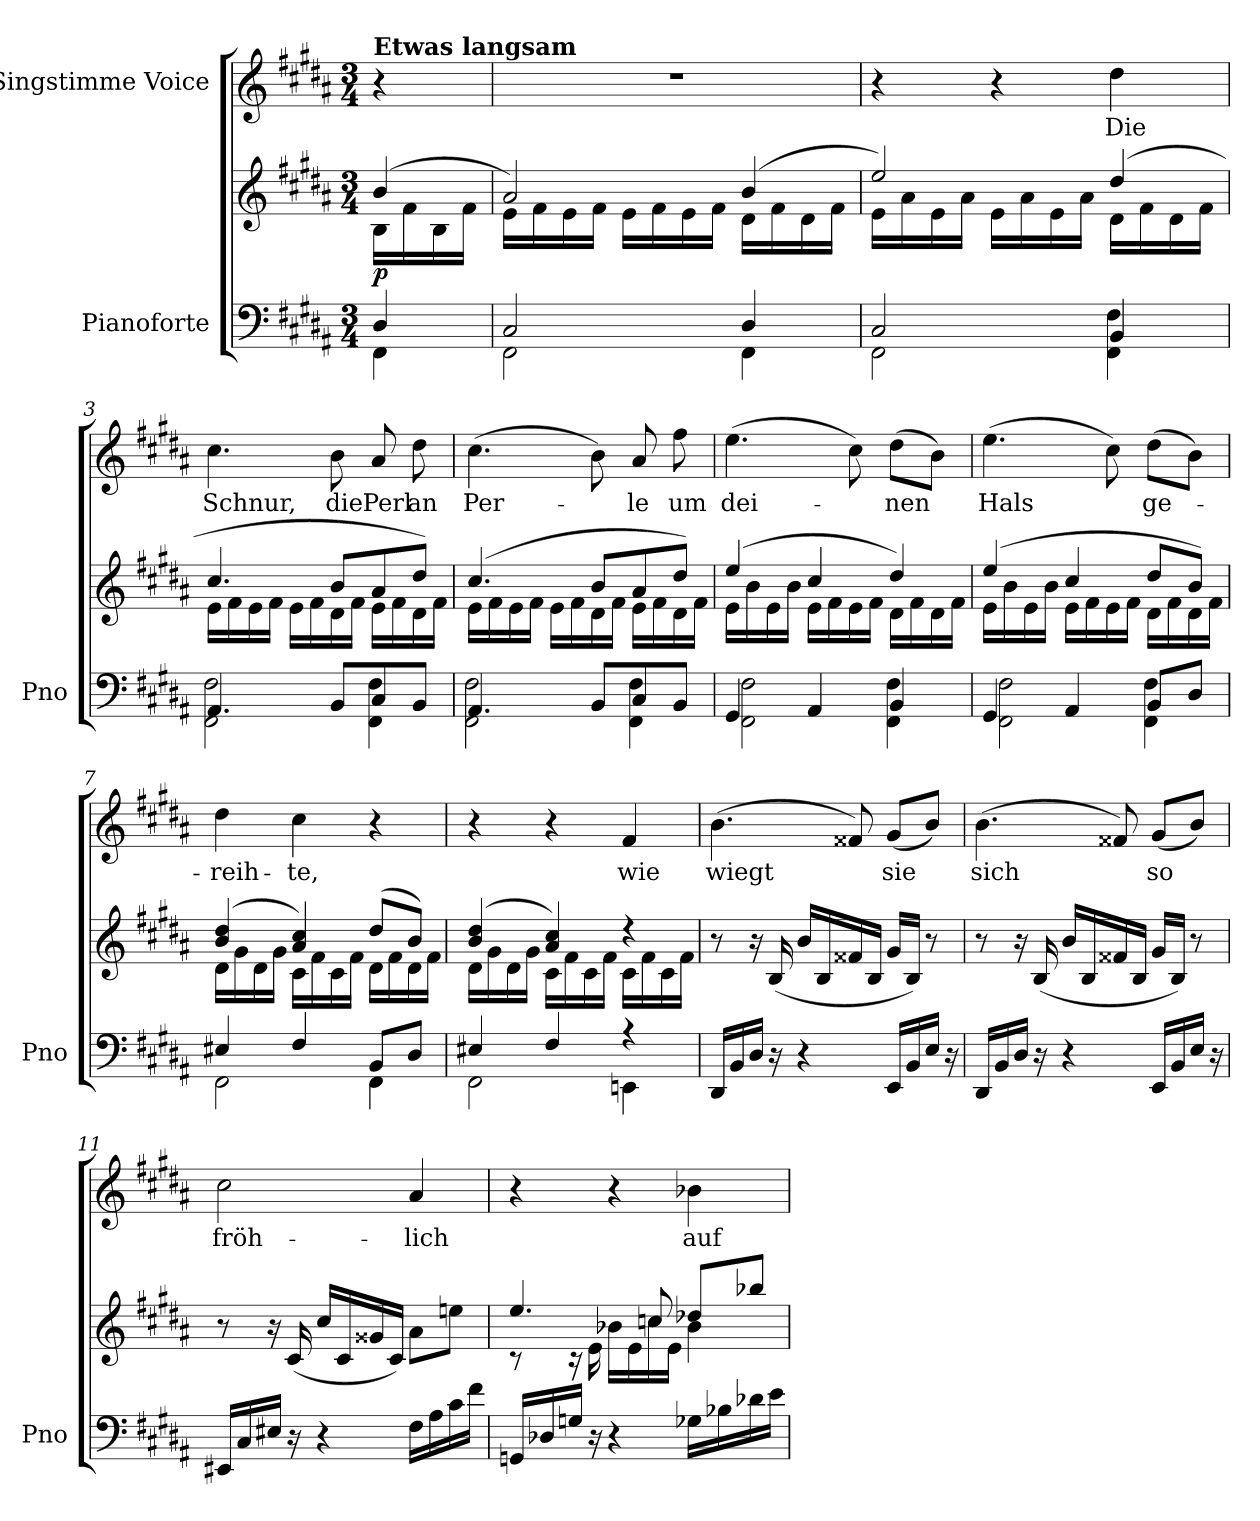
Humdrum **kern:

**kern	**kern	**dynam	**kern	**text
*part2	*part2	*part2	*part1	*part1
*staff3	*staff2	*staff2/3	*staff1	*staff1
*I"Pianoforte	*	*	*I"Singstimme Voice	*
*I'Pno	*	*	*	*
*clefF4	*clefG2	*	*clefG2	*
*k[f#c#g#d#a#]	*k[f#c#g#d#a#]	*	*k[f#c#g#d#a#]	*
*M3/4	*M3/4	*	*M3/4	*
=	=	=	=	=
*^	*^	*	*	*
!	!	!	!	!	!LO:TX:a:B:t=Etwas langsam	!
!	!	!	!	!LO:DY:b	!	!
4D#/	4FF#\	(>4b/	16B\LL	p	4r	.
.	.	.	16f#\	.	.	.
.	.	.	16B\	.	.	.
.	.	.	16f#\JJ	.	.	.
=1	=1	=1	=1	=1	=1	=1
2C#/	2FF#\	2a#/)	16e\LL	.	2.r	.
.	.	.	16f#\	.	.	.
.	.	.	16e\	.	.	.
.	.	.	16f#\JJ	.	.	.
.	.	.	16e\LL	.	.	.
.	.	.	16f#\	.	.	.
.	.	.	16e\	.	.	.
.	.	.	16f#\JJ	.	.	.
4D#/	4FF#\	(4b/	16d#\LL	.	.	.
.	.	.	16f#\	.	.	.
.	.	.	16d#\	.	.	.
.	.	.	16f#\JJ	.	.	.
=2	=2	=2	=2	=2	=2	=2
2C#/	2FF#\	2ee/)	16e\LL	.	4r	.
.	.	.	16a#\	.	.	.
.	.	.	16e\	.	.	.
.	.	.	16a#\JJ	.	.	.
.	.	.	16e\LL	.	4r	.
.	.	.	16a#\	.	.	.
.	.	.	16e\	.	.	.
.	.	.	16a#\JJ	.	.	.
!	!	!	!	!	!	!LO:LY:b
4BB/	4FF#\ 4F#\	(4dd#/	16d#\LL	.	4dd#\	Die
.	.	.	16f#\	.	.	.
.	.	.	16d#\	.	.	.
.	.	.	16f#\JJ	.	.	.
!!LO:LB:g=z
=3	=3	=3	=3	=3	=3	=3
!	!	!	!	!	!	!LO:LY:b
4.AA#/	2FF#\ 2F#\	4.cc#/	16e\LL	.	4.cc#\	Schnur,
.	.	.	16f#\	.	.	.
.	.	.	16e\	.	.	.
.	.	.	16f#\JJ	.	.	.
.	.	.	16e\LL	.	.	.
.	.	.	16f#\	.	.	.
!	!	!	!	!	!	!LO:LY:b
8BB/L	.	8b/L	16d#\	.	8b\	die
.	.	.	16f#\JJ	.	.	.
!	!	!	!	!	!	!LO:LY:b
8C#/	4FF#\ 4F#\	8a#/	16e\LL	.	8a#/	Perl
.	.	.	16f#\	.	.	.
!	!	!	!	!	!	!LO:LY:b
8BB/J	.	8dd#/J)	16d#\	.	8dd#\	an
.	.	.	16f#\JJ	.	.	.
!!LO:LB:g=z
=4	=4	=4	=4	=4	=4	=4
!	!	!	!	!	!	!LO:LY:b
4.AA#/	2FF#\ 2F#\	(4.cc#/	16e\LL	.	(4.cc#\	Per-
.	.	.	16f#\	.	.	.
.	.	.	16e\	.	.	.
.	.	.	16f#\JJ	.	.	.
.	.	.	16e\LL	.	.	.
.	.	.	16f#\	.	.	.
8BB/L	.	8b/L	16d#\	.	8b\)	.
.	.	.	16f#\JJ	.	.	.
!	!	!	!	!	!	!LO:LY:b
8C#/	4FF#\ 4F#\	8a#/	16e\LL	.	8a#/	-le
.	.	.	16f#\	.	.	.
!	!	!	!	!	!	!LO:LY:b
8BB/J	.	8dd#/J)	16d#\	.	8ff#\	um
.	.	.	16f#\JJ	.	.	.
=5	=5	=5	=5	=5	=5	=5
!	!	!	!	!	!	!LO:LY:b
4GG#/	2FF#\ 2F#\	(4ee/	16e\LL	.	(4.ee\	dei-
.	.	.	16b\	.	.	.
.	.	.	16e\	.	.	.
.	.	.	16b\JJ	.	.	.
4AA#/	.	4cc#/	16e\LL	.	.	.
.	.	.	16f#\	.	.	.
.	.	.	16e\	.	8cc#\)	.
.	.	.	16f#\JJ	.	.	.
!	!	!	!	!	!	!LO:LY:b
4BB/	4FF#\ 4F#\	4dd#/)	16d#\LL	.	(8dd#\L	-nen
.	.	.	16f#\	.	.	.
.	.	.	16d#\	.	8b\J)	.
.	.	.	16f#\JJ	.	.	.
!!LO:LB:g=z
=6	=6	=6	=6	=6	=6	=6
!	!	!	!	!	!	!LO:LY:b
4GG#/	2FF#\ 2F#\	(4ee/	16e\LL	.	(4.ee\	Hals
.	.	.	16b\	.	.	.
.	.	.	16e\	.	.	.
.	.	.	16b\JJ	.	.	.
4AA#/	.	4cc#/	16e\LL	.	.	.
.	.	.	16f#\	.	.	.
.	.	.	16e\	.	8cc#\)	.
.	.	.	16f#\JJ	.	.	.
!	!	!	!	!	!	!LO:LY:b
8BB/L	4FF#\ 4F#\	8dd#/L	16d#\LL	.	(8dd#\L	ge-
.	.	.	16f#\	.	.	.
8D#/J	.	8b/J)	16d#\	.	8b\J)	.
.	.	.	16f#\JJ	.	.	.
!!LO:PB:g=z
=7	=7	=7	=7	=7	=7	=7
!	!	!	!	!	!	!LO:LY:b
4E#X/	2FF#\	(4b/ 4dd#/	16d#\LL	.	4dd#\	-reih-
.	.	.	16g#\	.	.	.
.	.	.	16d#\	.	.	.
.	.	.	16g#\JJ	.	.	.
!	!	!	!	!	!	!LO:LY:b
4F#/	.	4a#/ 4cc#/)	16c#\LL	.	4cc#\	-te,
.	.	.	16f#\	.	.	.
.	.	.	16c#\	.	.	.
.	.	.	16f#\JJ	.	.	.
8BB/L	4FF#\	(8dd#/L	16d#\LL	.	4r	.
.	.	.	16f#\	.	.	.
8D#/J	.	8b/J)	16d#\	.	.	.
.	.	.	16f#\JJ	.	.	.
=8	=8	=8	=8	=8	=8	=8
4E#X/	2FF#\	(4b/ 4dd#/	16d#\LL	.	4r	.
.	.	.	16g#\	.	.	.
.	.	.	16d#\	.	.	.
.	.	.	16g#\JJ	.	.	.
4F#/	.	4a#/ 4cc#/)	16c#\LL	.	4r	.
.	.	.	16f#\	.	.	.
.	.	.	16c#\	.	.	.
.	.	.	16f#\JJ	.	.	.
!	!	!	!	!	!	!LO:LY:b
4r	4EEn\	4r	16c#\LL	.	4f#/	wie
.	.	.	16f#\	.	.	.
.	.	.	16c#\	.	.	.
.	.	.	16f#\JJ	.	.	.
*v	*v	*	*	*	*	*
!!LO:LB:g=z
=9	=9	=9	=9	=9	=9
!	!	!	!	!	!LO:LY:b
*	*v	*v	*	*	*
16DD#/LL	8r	.	(4.b\	wiegt
16BB/	.	.	.	.
16D#/JJ	16r	.	.	.
16r	(16B/	.	.	.
4r	16b/LL	.	.	.
.	16B/	.	.	.
.	16f##X/	.	8f##X/)	.
.	16B/JJ	.	.	.
!	!	!	!	!LO:LY:b
16EE/LL	16g#/LL	.	(8g#/L	sie
16BB/	16B/JJ)	.	.	.
16E/JJ	8r	.	8b/J)	.
16r	.	.	.	.
!!LO:LB:g=z
=10	=10	=10	=10	=10
!	!	!	!	!LO:LY:b
16DD#/LL	8r	.	(4.b\	sich
16BB/	.	.	.	.
16D#/JJ	16r	.	.	.
16r	(16B/	.	.	.
4r	16b/LL	.	.	.
.	16B/	.	.	.
.	16f##X/	.	8f##X/)	.
.	16B/JJ	.	.	.
!	!	!	!	!LO:LY:b
16EE/LL	16g#/LL	.	(8g#/L	so
16BB/	16B/JJ)	.	.	.
16E/JJ	8r	.	8b/J)	.
16r	.	.	.	.
=11	=11	=11	=11	=11
!	!	!	!	!LO:LY:b
16EE#X/LL	8r	.	2cc#\	fröh-
16C#/	.	.	.	.
16E#X/JJ	16r	.	.	.
16r	(16c#/	.	.	.
4r	16cc#/LL	.	.	.
.	16c#/	.	.	.
.	16g##X/	.	.	.
.	16c#/JJ)	.	.	.
!	!	!	!	!LO:LY:b
16F#\LL	8a#\L	.	4a#/	-lich
16A#\	.	.	.	.
16c#\	8een\J	.	.	.
16f#\JJ	.	.	.	.
!!LO:LB:g=z
=12	=12	=12	=12	=12
*	*^	*	*	*
16GGn/LL	4.ee/	8r	.	4r	.
16D-X/	.	.	.	.	.
16Gn/JJ	.	16r	.	.	.
16r	.	16e\	.	.	.
4r	.	16b-X\LL	.	4r	.
.	.	16e\	.	.	.
.	8ccn/	16cc\	.	.	.
.	.	16e\JJ	.	.	.
!	!	!	!	!	!LO:LY:b
16G-X\LL	8dd-X/L	4b-\	.	4b-X\	auf
16B-X\	.	.	.	.	.
16d-X\	8bb-X/J	.	.	.	.
16e\JJ	.	.	.	.	.
*	*v	*v	*	*	*
=	=	=	=	=
*-	*-	*-	*-	*-
